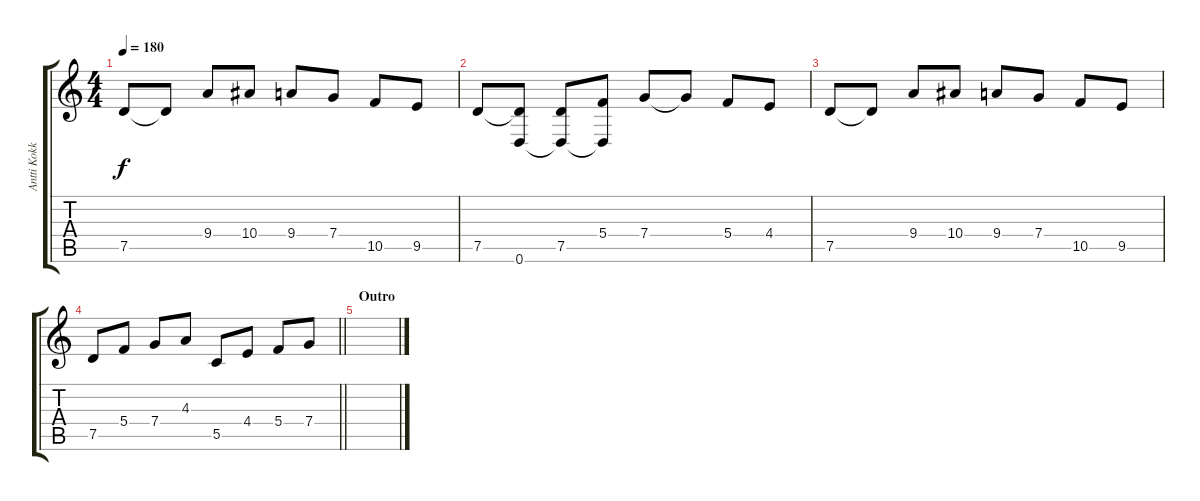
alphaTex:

\track ("Antti Kokko - Lead Guitar" "Antti Kokk") {instrument distortionguitar}
\staff {score tabs}
\tuning (D4 A3 F3 C3 G2 D2) {hide}
\ts (4 4)
\tempo 180
\clef g2
\ks c
7.5.8{dy f} 7.5{t}.8 9.4.8 10.4.8 9.4.8 7.4.8 10.5.8 9.5.8 |
7.5.8 (7.5{t} 0.6).8 (7.5 0.6{t}).8 (5.4 0.6{t}).8 7.4.8 7.4{t}.8 5.4.8 4.4.8 |
7.5.8 7.5{t}.8 9.4.8 10.4.8 9.4.8 7.4.8 10.5.8 9.5.8 |
\barLineRight lightlight
7.5.8 5.4.8 7.4.8 4.3.8 5.5.8 4.4.8 5.4.8 7.4.8 |
\section ("" "Outro")
